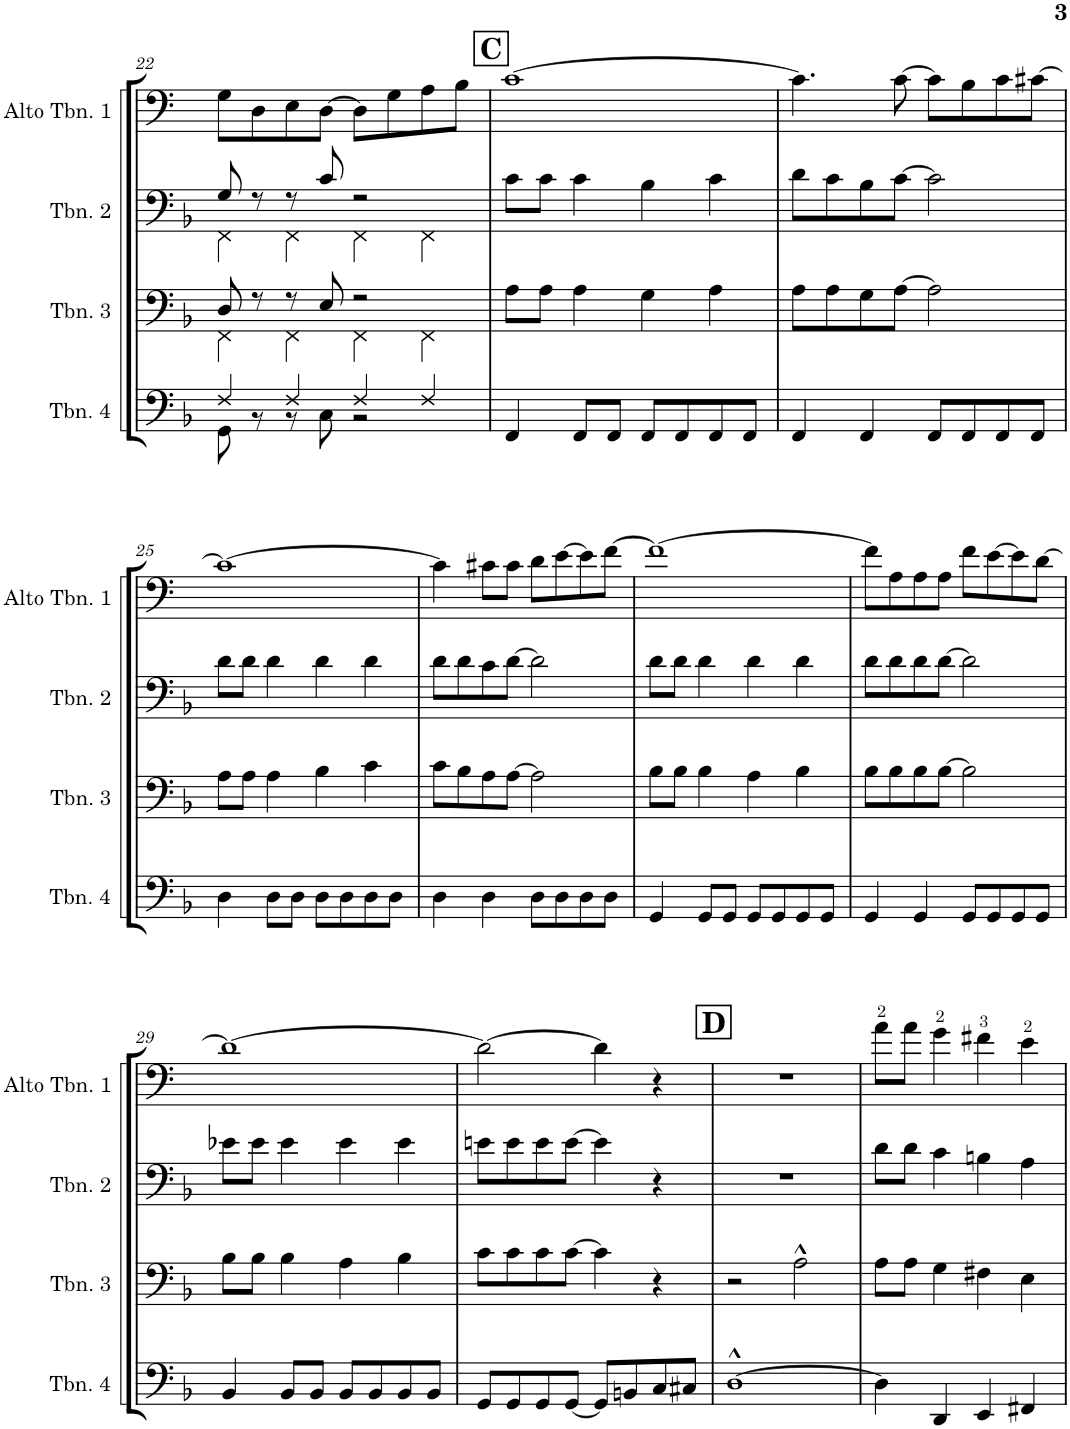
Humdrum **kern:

**kern	**kern	**kern	**kern
*part4	*part3	*part2	*part1
*staff4	*staff3	*staff2	*staff1
*I"Trombone 4	*I"Trombone 3	*I"Trombone 2	*I"Alto Trombone 1
*I'Tbn. 4	*I'Tbn. 3	*I'Tbn. 2	*I'Alto Tbn. 1
!!LO:PB:g=z
*clefF4	*clefF4	*clefF4	*clefF4
*	*	*	*Trd-3c-5
*k[b-]	*k[b-]	*k[b-]	*k[]
*M4/4	*M4/4	*M4/4	*M4/4
=22	=22	=22	=22
*^	*^	*^	*
4F/	8GG\	8D/	4FF\	8G/	4FF\	8G\L
.	8r	8r	.	8r	.	8D\
4F/	8r	8r	4FF\	8r	4FF\	8E\
.	8C\	8E/	.	8c/	.	[8D\J
4F/	2r	2r	4FF\	2r	4FF\	8D\L]
.	.	.	.	.	.	8G\
4F/	.	.	4FF\	.	4FF\	8A\
.	.	.	.	.	.	8B\J
*v	*v	*	*	*v	*v	*
*	*v	*v	*	*
!!LO:REH:place=s1:a:B:cj:fs=14:t=C
=23	=23	=23	=23
4FF/	8A\L	8c\L	[1c
.	8A\J	8c\J	.
8FF/L	4A\	4c\	.
8FF/J	.	.	.
8FF/L	4G\	4B-\	.
8FF/	.	.	.
8FF/	4A\	4c\	.
8FF/J	.	.	.
=24	=24	=24	=24
4FF/	8A\L	8d\L	4.c\]
.	8A\	8c\	.
4FF/	8G\	8B-\	.
.	[8A\J	[8c\J	[8c\
8FF/L	2A\]	2c\]	8c\L]
8FF/	.	.	8B\
8FF/	.	.	8c\
8FF/J	.	.	[8c#X\J
!!LO:LB:g=z
=25	=25	=25	=25
4D\	8A\L	8d\L	1c#_
.	8A\J	8d\J	.
8D\L	4A\	4d\	.
8D\J	.	.	.
8D\L	4B-\	4d\	.
8D\	.	.	.
8D\	4c\	4d\	.
8D\J	.	.	.
=26	=26	=26	=26
4D\	8c\L	8d\L	4c#\]
.	8B-\	8d\	.
4D\	8A\	8c\	8c#X\L
.	[8A\J	[8d\J	8c#\J
8D\L	2A\]	2d\]	8d\L
8D\	.	.	[8e\
8D\	.	.	8e\]
8D\J	.	.	[8f\J
=27	=27	=27	=27
4GG/	8B-\L	8d\L	1f_
.	8B-\J	8d\J	.
8GG/L	4B-\	4d\	.
8GG/J	.	.	.
8GG/L	4A\	4d\	.
8GG/	.	.	.
8GG/	4B-\	4d\	.
8GG/J	.	.	.
=28	=28	=28	=28
4GG/	8B-\L	8d\L	8f\L]
.	8B-\	8d\	8A\
4GG/	8B-\	8d\	8A\
.	[8B-\J	[8d\J	8A\J
8GG/L	2B-\]	2d\]	8f\L
8GG/	.	.	[8e\
8GG/	.	.	8e\]
8GG/J	.	.	[8d\J
!!LO:LB:g=z
=29	=29	=29	=29
4BB-/	8B-\L	8e-X\L	1d_
.	8B-\J	8e-\J	.
8BB-/L	4B-\	4e-\	.
8BB-/J	.	.	.
8BB-/L	4A\	4e-\	.
8BB-/	.	.	.
8BB-/	4B-\	4e-\	.
8BB-/J	.	.	.
=30	=30	=30	=30
8GG/L	8c\L	8en\L	2d\_
8GG/	8c\	8e\	.
8GG/	8c\	8e\	.
[8GG/J	[8c\J	[8e\J	.
8GG/L]	4c\]	4e\]	4d\]
8BBn/	.	.	.
8C/	4r	4r	4r
8C#X/J	.	.	.
!!LO:REH:place=s1:a:B:cj:fs=14:t=D
=31	=31	=31	=31
[1D^^	2r	1r	1r
.	2A^^\	.	.
=32	=32	=32	=32
4D\]	8A\L	8d\L	8a\L
.	8A\J	8d\J	8a\J
4DD/	4G\	4c\	4g\
4EE/	4F#X\	4Bn\	4f#X\
4FF#X/	4E\	4A\	4e\
=	=	=	=
*-	*-	*-	*-
